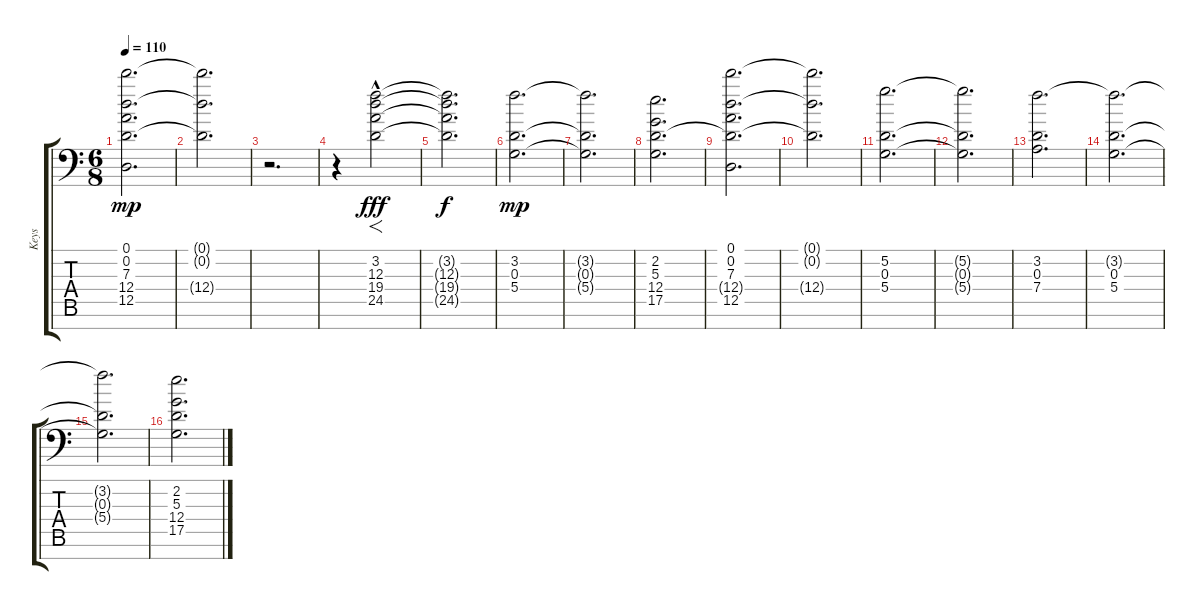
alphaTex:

\track ("Keys" "Keys") {instrument choiraahs}
\staff {score tabs}
\tuning (D6 D5 D4 D3 D2 D1 D0) {hide}
\ts (6 8)
\tempo 110
\clef f4
\ks c
(0.1 0.2 7.3 12.4{t} 12.5).2{d dy mp} |
(0.1{t} 0.2{t} 12.4{t}).2{d} |
r.2{d} |
r.4 (3.2{hac} 12.3{hac} 19.4{hac} 24.5{hac}).2{f dy fff} |
(3.2{t} 12.3{t} 19.4{t} 24.5{t}).2{d dy f} |
(3.2 0.3 5.4).2{d dy mp} |
(3.2{t} 0.3{t} 5.4{t}).2{d} |
(2.2 5.3 12.4 17.5).2{d} |
(0.1 0.2 7.3 12.4{t} 12.5).2{d} |
(0.1{t} 0.2{t} 12.4{t}).2{d} |
(5.2 0.3 5.4).2{d} |
(5.2{t} 0.3{t} 5.4{t}).2{d} |
(3.2 0.3 7.4).2{d} |
(3.2{t} 0.3 5.4).2{d} |
(3.2{t} 0.3{t} 5.4{t}).2{d} |
(2.2 5.3 12.4 17.5).2{d}
